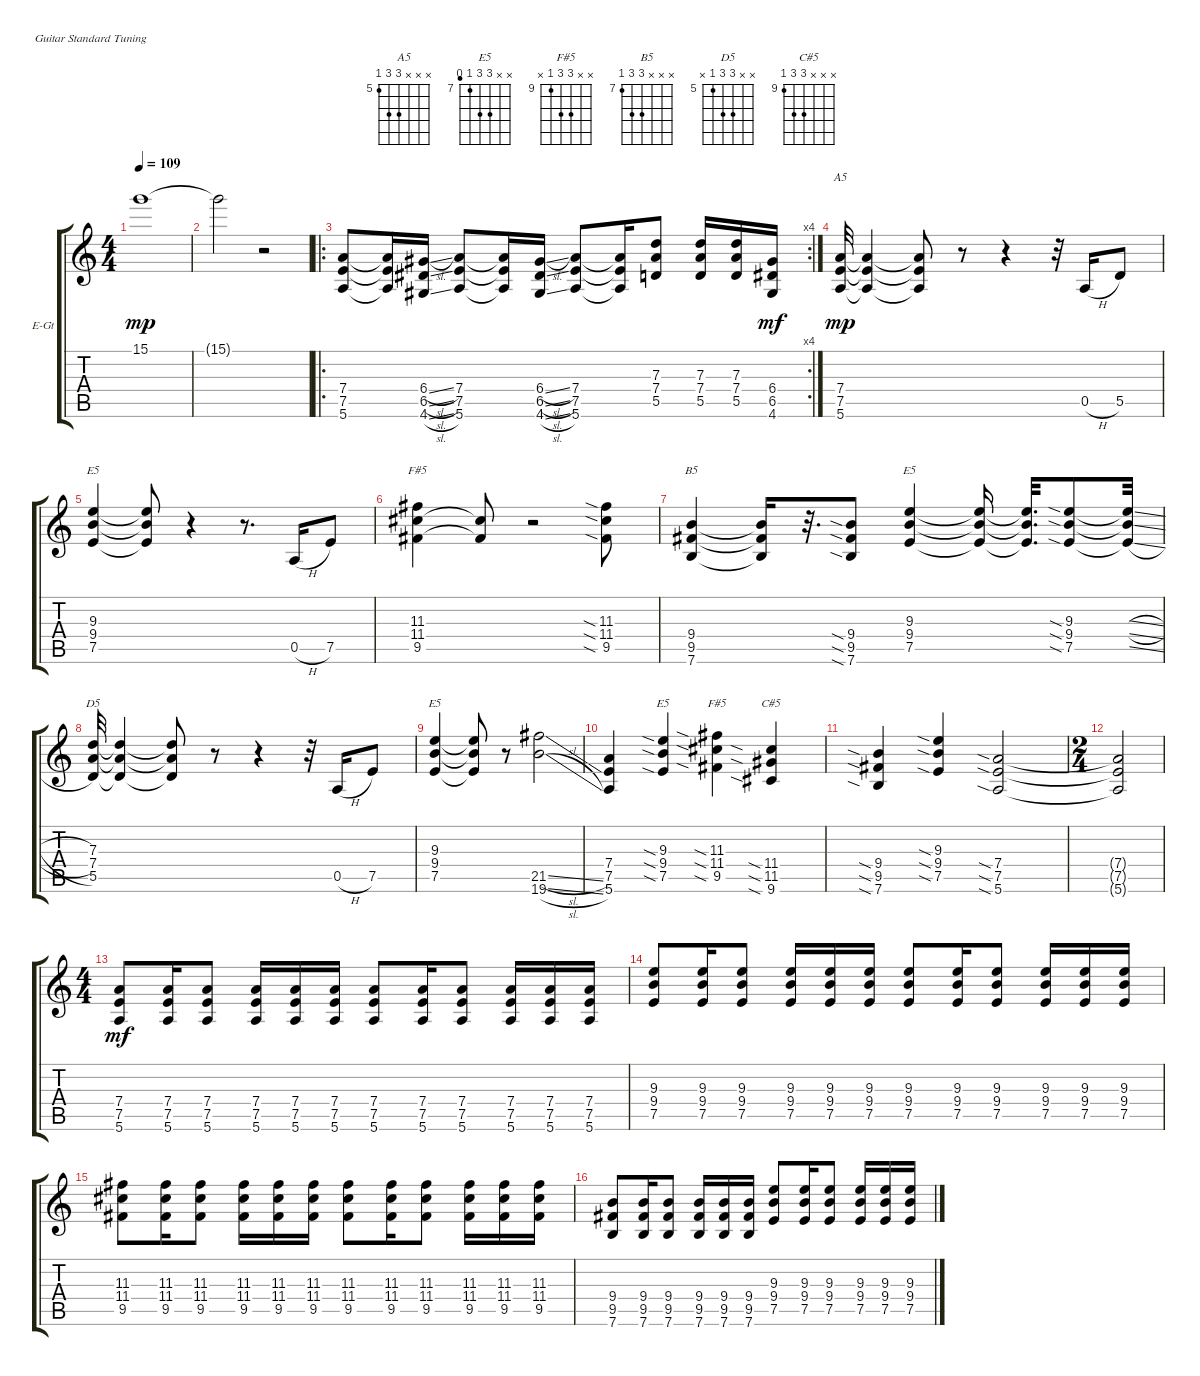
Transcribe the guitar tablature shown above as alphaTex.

\defaultSystemsLayout 4
\bracketExtendMode groupsimilarinstruments
\firstSystemTrackNameOrientation horizontal
\otherSystemsTrackNameOrientation horizontal
\track ("Guitar Rhythm" "E-Gt") {instrument overdrivenguitar}
\staff {score tabs}
\tuning (E4 B3 G3 D3 A2 E2)
\chord ("A5" x x x 7 7 5) {firstfret 5}
\chord ("E5" x x 9 9 7 6) {firstfret 7}
\chord ("F#5" x x 11 11 9 x) {firstfret 9}
\chord ("B5" x x x 9 9 7) {firstfret 7}
\chord ("D5" x x 7 7 5 x) {firstfret 5}
\chord ("C#5" x x x 11 11 9) {firstfret 9}
\ts (4 4)
\tempo 109
\clef g2
\ks c
15.1.1{dy mp instrument overdrivenguitar} |
15.1{t}.2 r.2 |
\ro
\rc 4
(7.4 7.5 5.6).8 (7.4{t} 7.5{t} 5.6{t}).16 (4.6{sl} 6.5{sl} 6.4{sl}).16 (7.4 7.5 5.6).8 (7.4{t} 7.5{t} 5.6{t}).16 (4.6{sl} 6.5{sl} 6.4{sl}).16 (7.4 7.5 5.6).8 (7.4{t} 7.5{t} 5.6{t}).16 (5.5 7.4 7.3).8 (7.4 5.5 7.3).16 (5.5 7.4 7.3).16 (6.4 6.5 4.6).16{dy mf} |
(7.4 7.5 5.6).32{ch "A5" dy mp} (7.4{t} 7.5{t} 5.6{t}).4 (7.4{t} 7.5{t} 5.6{t}).8 r.8 r.4 r.32 0.5{h}.16 5.5.8 |
(7.5 9.4 9.3).4{ch "E5"} (9.3{t} 9.4{t} 7.5{t}).8 r.4 r.8{d} 0.5{h}.16 7.5.8 |
(11.4 9.5 11.3).4{ch "F#5"} (9.5{t} 11.4{t}).8 r.2 (9.5{sia} 11.4{sia} 11.3{sia}).8 |
(7.6 9.5 9.4).4{ch "B5"} (9.4{t} 9.5{t} 7.6{t}).16 r.32{d} (7.6{sia} 9.5{sia} 9.4{sia}).8 (7.5 9.4 9.3).4{ch "E5"} (9.4{t} 7.5{t} 9.3{t}).16 (9.4{t} 7.5{t} 9.3{t}).32{d} (9.4{sia} 7.5{sia} 9.3{sia}).8 (9.3{sl t} 9.4{sl t} 7.5{sl t}).32 |
(7.3 7.4 5.5).32{ch "D5"} (5.5{t} 7.4{t} 7.3{t}).4 (7.4{t} 5.5{t} 7.3{t}).8 r.8 r.4 r.32 0.5{h}.16 7.5.8 |
(7.5 9.4 9.3).4{ch "E5"} (9.4{t} 9.3{t} 7.5{t}).8 r.8 (21.5{sl} 19.6{sl}).2 |
(7.4 7.5 5.6).4 (9.4{sia} 7.5{sia} 9.3{sia}).4{ch "E5"} (9.5{sia} 11.4{sia} 11.3{sia}).4{ch "F#5"} (9.6{sia} 11.5{sia} 11.4{sia}).4{ch "C#5"} |
(9.4{sia} 9.5{sia} 7.6{sia}).4 (9.4{sia} 7.5{sia} 9.3{sia}).4 (7.5{sia} 7.4{sia} 5.6{sia}).2 |
\ts (2 4)
(5.6{t} 7.5{t} 7.4{t}).2 |
\ts (4 4)
(7.4 7.5 5.6).8{dy mf} (7.4 7.5 5.6).16 (7.4 7.5 5.6).8 (7.4 7.5 5.6).16 (7.4 7.5 5.6).16 (7.4 7.5 5.6).16 (7.4 7.5 5.6).8 (7.4 7.5 5.6).16 (7.4 7.5 5.6).8 (7.4 7.5 5.6).16 (7.4 7.5 5.6).16 (7.4 7.5 5.6).16 |
(9.3 9.4 7.5).8 (9.3 9.4 7.5).16 (9.3 9.4 7.5).8 (9.3 9.4 7.5).16 (9.3 9.4 7.5).16 (9.3 9.4 7.5).16 (9.3 9.4 7.5).8 (9.3 9.4 7.5).16 (9.3 9.4 7.5).8 (9.3 9.4 7.5).16 (9.3 9.4 7.5).16 (9.3 9.4 7.5).16 |
(11.3 11.4 9.5).8 (11.3 11.4 9.5).16 (11.3 11.4 9.5).8 (11.3 11.4 9.5).16 (11.3 11.4 9.5).16 (11.3 11.4 9.5).16 (11.3 11.4 9.5).8 (11.3 11.4 9.5).16 (11.3 11.4 9.5).8 (11.3 11.4 9.5).16 (11.3 11.4 9.5).16 (11.3 11.4 9.5).16 |
(9.4 9.5 7.6).8 (9.4 9.5 7.6).16 (9.4 9.5 7.6).8 (9.4 9.5 7.6).16 (9.4 9.5 7.6).16 (9.4 9.5 7.6).16 (9.3 9.4 7.5).8 (9.3 9.4 7.5).16 (9.3 9.4 7.5).8 (9.3 9.4 7.5).16 (9.3 9.4 7.5).16 (9.3 9.4 7.5).16
